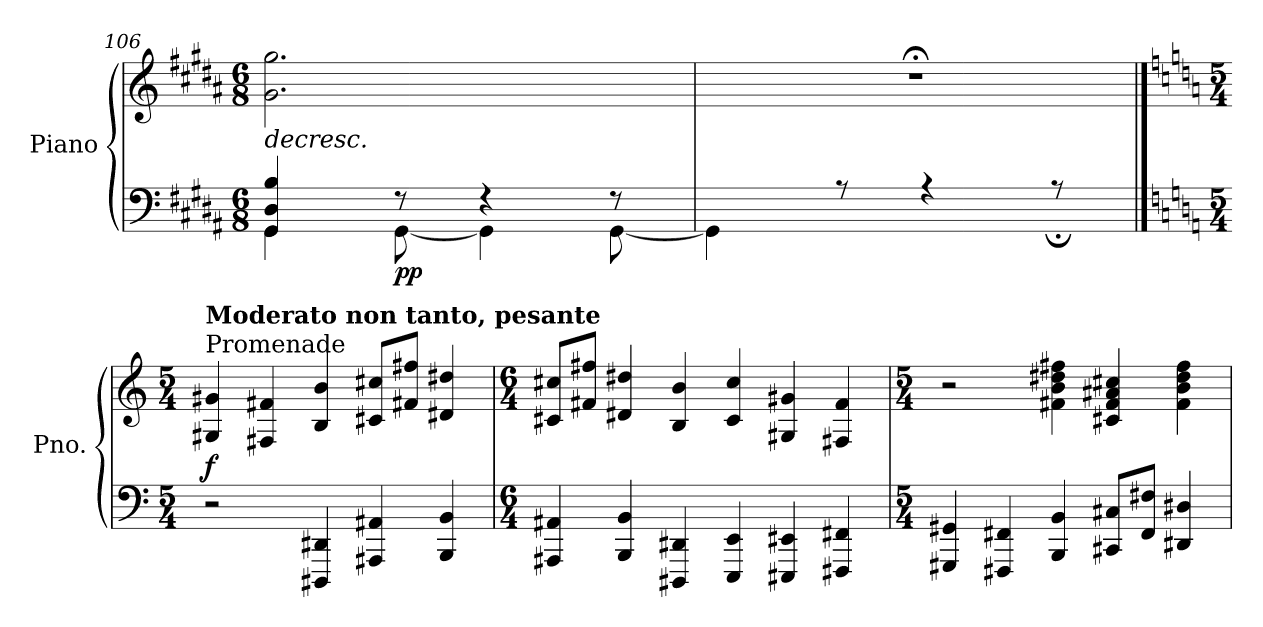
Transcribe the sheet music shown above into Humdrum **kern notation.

**kern	**kern	**dynam
*part1	*part1	*part1
*staff2	*staff1	*staff1/2
*I"Piano	*	*
*I'Pno.	*	*
*clefF4	*clefG2	*
*k[f#c#g#d#a#]	*k[f#c#g#d#a#]	*
*M6/8	*M6/8	*
=106	=106	=106
*^	*	*
!	!	!	!LO:HP:b
4GG#/ 4D#/ 4B/	4GG#\	2.g#\ 2.gg#\	>
!	!	!	!LO:DY:b=2
8r	[8GG#\	.	pp
4r	4GG#\]	.	.
8r	[8GG#\	.	.
*v	*v	*	*
.	.	]
=107	=107	=107
*^	*	*
2.ryy	4GG#\]	2.r;<	.
.	8rA	.	.
.	4rA	.	.
.	8r;<A	.	.
*v	*v	*	*
!!LO:PB:g=z
==1	==1	==1
*k[]	*k[]	*
*M5/4	*M5/4	*
*^	*	*
!	!	!LO:TX:a:t=Promenade	!
!	!	!LO:TX:a:B:t=Moderato non tanto,  pesante	!
!LO:TX:a:t=Promenade	!	!	!
!	!	!	!LO:DY:b
*v	*v	*	*
2r	4G#X/ 4g#X/	f
.	4F#X/ 4f#X/	.
4DDD#X/ 4DD#X/	4B/ 4b/	.
4AAA#X/ 4AA#X/	8c#X/ 8cc#X/L	.
.	8f#X/ 8ff#X/J	.
4BBB/ 4BB/	4d#X/ 4dd#X/	.
=2	=2	=2
*M6/4	*M6/4	*
4AAA#X/ 4AA#X/	8c#X/ 8cc#X/L	.
.	8f#X/ 8ff#X/J	.
4BBB/ 4BB/	4d#X/ 4dd#X/	.
4DDD#X/ 4DD#X/	4B/ 4b/	.
4EEE/ 4EE/	4c#/ 4cc#/	.
4EEE#X/ 4EE#X/	4G#X/ 4g#X/	.
4FFF#X/ 4FF#X/	4F#X/ 4f#/	.
!!LO:LB:g=z
=3	=3	=3
*M5/4	*M5/4	*
4GGG#X/ 4GG#X/	2r	.
4FFF#X/ 4FF#X/	.	.
4BBB/ 4BB/	4f#X\ 4b\ 4dd#X\ 4ff#X\	.
8CC#X/ 8C#X/L	4c#X/ 4f#/ 4a#X/ 4cc#X/	.
8FF#/ 8F#X/J	.	.
4DD#X/ 4D#X/	4f#\ 4b\ 4dd#\ 4ff#\	.
=	=	=
*-	*-	*-
